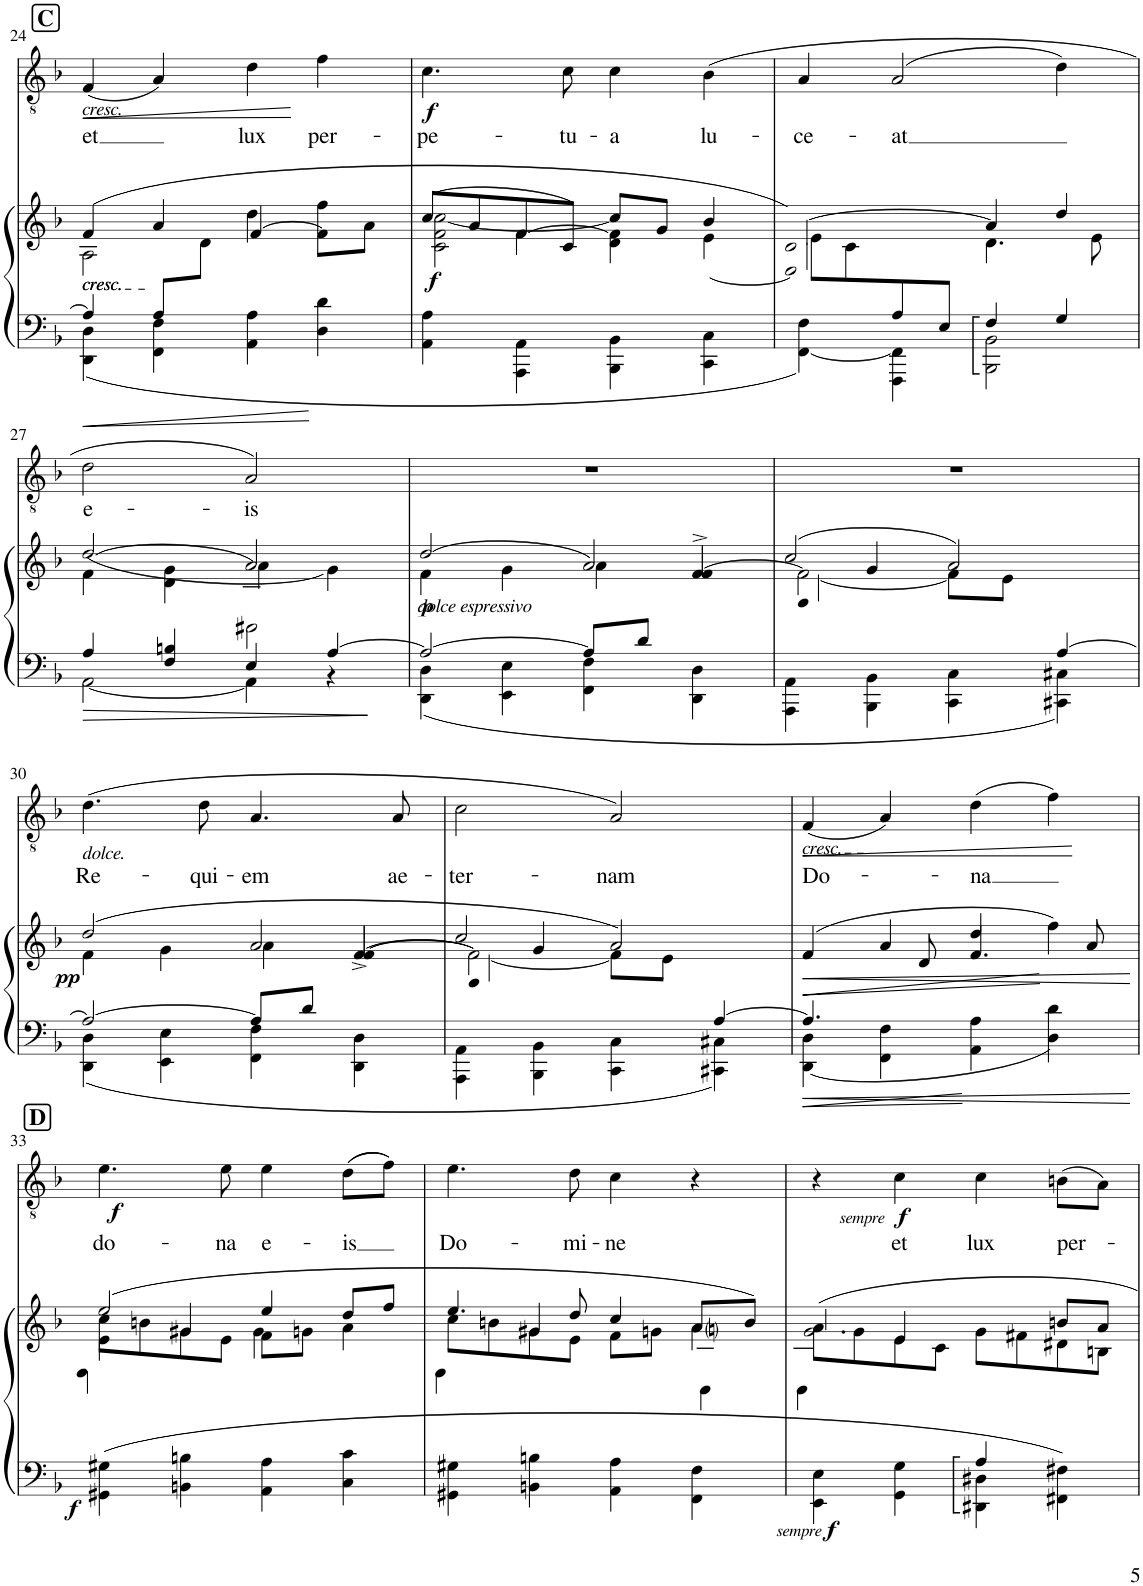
**kern	**kern	**dynam	**kern	**text	**dynam
*part2	*part2	*part2	*part1	*part1	*part1
*staff3	*staff2	*staff2/3	*staff1	*staff1	*staff1
*I"PIANO	*	*	*I"TÉNORS	*	*
*I'Pno	*	*	*	*	*
!!LO:PB:g=z
*clefF4	*clefG2	*	*clefGv2	*	*
*k[b-]	*k[b-]	*	*k[b-]	*	*
*M4/4	*M4/4	*	*M4/4	*	*
*met(c)	*met(c)	*	*met(c)	*	*
=24	=24	=24	=24	=24	=24
*^	*^	*	*	*	*
*	*	*	*^	*	*	*	*
!	!	!	!	!	!	!LO:TX:b:i:t=cresc.	!	!
!	!	!LO:TX:b:i:t=cresc.	!	!	!	!	!	!
!	!	!LO:TX:b:i:t=cresc.	!	!	!	!	!	!
!	!	!	!	!	!	!	!LO:LY:b	!LO:HP:b
4A/]	4DD\ 4D\	(4f/	2A\	4.ryy	.	(4F/	et	<
8A/L	4FF\ 4F\	4a/	.	.	.	4A/)	.	.
2ryy	.	.	.	8d\J	.	.	.	.
!	!	!	!	!	!	!	!LO:LY:b	!
.	4AA\ 4A\	4dd\	2ryy	[4f/	.	4d\	lux	.
!	!	!	!	!	!	!	!LO:LY:b	!
.	4D\ 4d\	4ff\	.	8f\L]	.	4f\	per-	[
8ryy	.	.	.	8a\J	.	.	.	.
*v	*v	*	*	*	*	*	*	*
=25	=25	=25	=25	=25	=25	=25	=25
*	*	*	*^	*	*	*	*
!	!	!	!	!	!LO:DY:b	!	!LO:LY:b	!LO:DY:b
4AA\ 4A\	(8cc/L	4ryy	2c\ 2f\ [2cc\	2ryy	f	4.c\	-pe-	f
.	8a/	.	.	.	.	.	.	.
4AAA\ 4AA\	[8f/	4f\	.	.	.	.	.	.
!	!	!	!	!	!	!	!LO:LY:b	!
.	8c/J)	.	.	.	.	8c\	-tu-	.
!	!	!	!	!	!	!	!LO:LY:b	!
4BBB-\ 4BB-\	8cc/L]	4d\ 4f\]	2ryy	2ryy	.	4c\	-a	.
.	8g/J	.	.	.	.	.	.	.
!	!	!	!	!	!	!	!LO:LY:b	!
4CC\ 4C\	4b-/	[4e\	.	.	.	(4B-\	lu-	.
*	*	*	*v	*v	*	*	*	*
=26	=26	=26	=26	=26	=26	=26	=26
*^	*	*	*	*	*	*	*
!	!	!	!	!	!	!	!LO:LY:b	!
4ryy	[4FF\ 4F\	[2a/)	2e/]	8e\L	.	4A/	-ce-	.
.	.	.	.	8c\	.	.	.	.
!	!	!	!	!	!	!	!LO:LY:b	!
8A/	4FFF\ 4FF\]	.	.	2.ryy	.	(2A/	-at	.
8E/J	.	.	.	.	.	.	.	.
4F/	2BBB-\ 2BB-\	4a/]	4.d\	.	.	.	.	.
4G/	.	4dd/	.	.	.	4d\)	.	.
.	.	.	8e\	.	.	.	.	.
!!LO:LB:g=z
=27	=27	=27	=27	=27	=27	=27	=27	=27
!	!	!	!	!	!LO:HP:b=2	!	!LO:LY:b	!
4A/	[2AA\	((2dd/	4f\	2ryy	>	2d\	e-	.
4F/ 4Bn/	.	.	4d\ 4g\	.	.	.	.	.
!	!	!	!	!	!	!	!LO:LY:b	!
4E/	4AA\]	2a/)	4a\	2c#X\	.	2A/)	-is	.
[4A/	4r	.	4g\)	.	.	.	.	.
=28	=28	=28	=28	=28	=28	=28	=28	=28
!	!	!LO:TX:b:i:t=dolce espressivo	!	!	!	!	!	!
!	!	!	!	!	!LO:DY:b	!	!	!
2A/_	4DD\ 4D\	(2dd/	4f\	2.ryy	p	1r	.	.
.	4EE\ 4E\	.	4g\	.	.	.	.	.
8A/L]	4FF\ 4F\	2a/)	4a\	.	.	.	.	.
8d/J	.	.	.	.	.	.	.	.
4ryy	4DD\ 4D\	.	[4f^/	4f/	.	.	.	.
=29	=29	=29	=29	=29	=29	=29	=29	=29
2.ryy	4AAA\ 4AA\	(2cc/	2f\_	4f/	.	1r	.	.
.	4BBB-\ 4BB-\	.	.	4g/	.	.	.	.
.	4CC\ 4C\	2a/)	2ryy	8f\L]	.	.	.	.
.	.	.	.	8e\J	.	.	.	.
[4A/	4CC#X\ 4C#X\	.	.	4ryy	.	.	.	.
!!LO:LB:g=z
=30	=30	=30	=30	=30	=30	=30	=30	=30
!	!	!	!	!	!	!LO:TX:b:i:t=dolce.	!	!
!	!	!	!	!	!LO:DY:b	!	!LO:LY:b	!
2A/_	4DD\ 4D\	(2dd/	4f\	2.ryy	pp	(4.d\	Re-	.
.	4EE\ 4E\	.	4g\	.	.	.	.	.
!	!	!	!	!	!	!	!LO:LY:b	!
.	.	.	.	.	.	8d\	-qui-	.
!	!	!	!	!	!	!	!LO:LY:b	!
8A/L]	4FF\ 4F\	2a/	4a\	.	.	4.A/	-em	.
8d/J	.	.	.	.	.	.	.	.
4ryy	4DD\ 4D\	.	[4f^</	[4f/	.	.	.	.
!	!	!	!	!	!	!	!LO:LY:b	!
.	.	.	.	.	.	8A/	ae-	.
=31	=31	=31	=31	=31	=31	=31	=31	=31
!	!	!	!	!	!	!	!LO:LY:b	!
2.ryy	4AAA\ 4AA\	2cc/	2f\_	4f/]	.	2c\	-ter-	.
.	4BBB-\ 4BB-\	.	.	4g/	.	.	.	.
!	!	!	!	!	!	!	!LO:LY:b	!
.	4CC\ 4C\	2a/)	2ryy	8f\L]	.	2A/)	-nam	.
.	.	.	.	8e\J	.	.	.	.
[4A/	4CC#X\ 4C#X\	.	.	4ryy	.	.	.	.
=32	=32	=32	=32	=32	=32	=32	=32	=32
!	!	!	!	!	!	!LO:TX:b:i:t=cresc.	!	!
!	!	!	!	!	!LO:HP:b	!	!LO:LY:b	!LO:HP:b
*	*	*	*v	*v	*	*	*	*
4.A/]	4DD\ 4D\	(4f/	4.ryy	<	(4F/	-Do-	<
!	!	!	!	!LO:HP:b	!	!	!
.	4FF\ 4F\	4a/	.	<	4A/)	.	.
!	!	!	!	!LO:HP:b	!	!	!
2ryy	.	.	8d/	<	.	.	.
!	!	!	!	!	!	!LO:LY:b	!
.	4AA\ 4A\	4dd/	4.f/	[	(4d\	-na	.
.	4D\ 4d\	4ff\)	.	[	4f\)	.	.
8ryy	.	.	8a/	.	.	.	.
*v	*v	*	*	*	*	*	*
*	*v	*v	*	*	*	*
.	.	] [	.	.	[
!!LO:LB:g=z
=33	=33	=33	=33	=33	=33
*	*^	*	*	*	*
*	*	*^	*	*	*	*
*	*	*	*^	*	*	*	*
!	!	!	!	!	!LO:DY:b=2	!	!LO:LY:b	!LO:DY:b
4GG#X\ 4G#X\	(2ee/	8cc\L	4e\	4e\	f	4.e\	do-	f
.	.	8bn\	.	.	.	.	.	.
4BBn\ 4Bn\	.	8g#X\	4g#/	4ryy	.	.	.	.
!	!	!	!	!	!	!	!LO:LY:b	!
.	.	8e\J	.	.	.	8e\	-na	.
!	!	!	!	!	!	!	!LO:LY:b	!
4AA\ 4A\	4ee/	8f\L	4cc\	2ryy	.	4e\	e-	.
.	.	8gn\J	.	.	.	.	.	.
!	!	!	!	!	!	!	!LO:LY:b	!
4C\ 4c\	8dd/L	4ryy	4a\	.	.	((8d\L	-is	.
.	8ff/J	.	.	.	.	8f\J))	.	.
=34	=34	=34	=34	=34	=34	=34	=34	=34
!	!	!	!	!	!	!	!LO:LY:b	!
4GG#X\ 4G#X\	4.ee/	8cc\L	4e\	4ryy	.	4.e\	Do-	.
.	.	8bn\	.	.	.	.	.	.
4BBn\ 4Bn\	.	8g#X\	4g#/	4ryy	.	.	.	.
!	!	!	!	!	!	!	!LO:LY:b	!
.	8dd/	8e\J	.	.	.	8d\	-mi-	.
!	!	!	!	!	!	!	!LO:LY:b	!
4AA\ 4A\	4cc/	8f\L	4ryy	2ryy	.	4c\	-ne	.
.	.	8gn\J	.	.	.	.	.	.
4FF\ 4F\	8a/L	4a\	4c\	.	.	4r	.	.
.	8bni/J)	.	.	.	.	.	.	.
*	*	*	*v	*v	*	*	*	*
=35	=35	=35	=35	=35	=35	=35	=35
*^	*	*	*	*	*	*	*
!	!	!	!	!	!LO:DY:b=2	!	!	!
!	!	!	!	!	!LO:DY:n=1:b=2	!	!	!
2ryy	4EE\ 4E\	2.cc/	8a\L	4c\	other-dynamics f	4r	.	.
.	.	.	8g\	.	.	.	.	.
!	!	!	!	!	!	!	!LO:LY:b	!LO:DY:b
!	!	!	!	!	!	!	!	!LO:DY:n=1:b
.	4GG\ 4G\	.	8e\	4e/	.	4c\	et	other-dynamics f
.	.	.	8c\J	.	.	.	.	.
!	!	!	!	!	!	!	!LO:LY:b	!
4A/	4DD#X\ 4D#X\	.	8g\L	2ryy	.	4c\	lux	.
.	.	.	8f#X\	.	.	.	.	.
!	!	!	!	!	!	!	!LO:LY:b	!
4FF#X\ 4F#X\	4ryy	8bn/L	8d#X\	.	.	(8Bn\L	per-	.
.	.	8a/J	8Bn\J	.	.	8A\J)	.	.
*v	*v	*	*	*	*	*	*	*
*	*v	*v	*v	*	*	*	*
=	=	=	=	=	=
*-	*-	*-	*-	*-	*-
